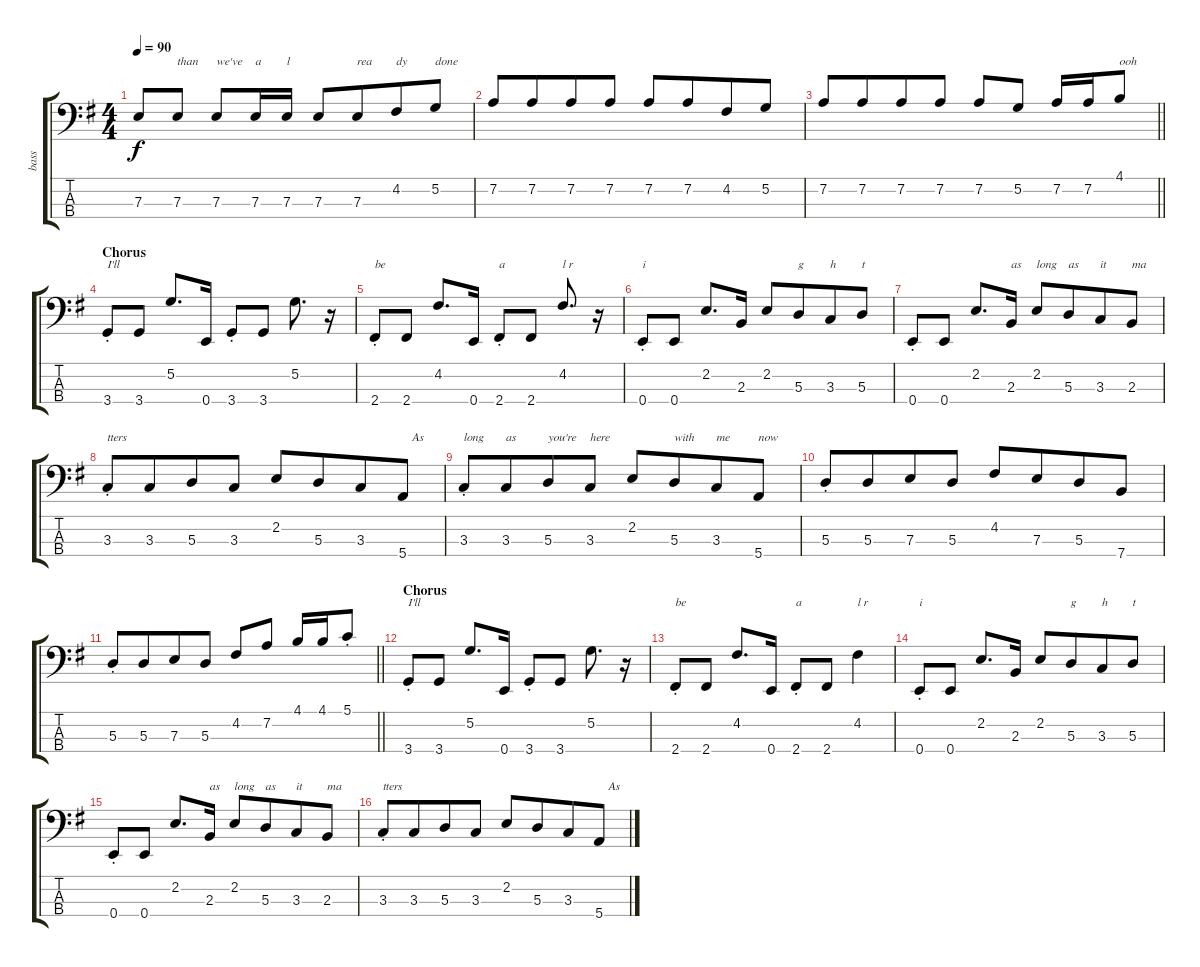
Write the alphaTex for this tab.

\track ("bass" "bass") {instrument electricbassfinger}
\staff {score tabs}
\tuning (G2 D2 A1 E1) {hide}
\ts (4 4)
\tempo 90
\clef f4
\ks g
7.3.8{dy f beam Up} 7.3.8{txt "than" beam Up} 7.3.8{txt "we've" beam Up} 7.3.16{txt "a" beam Up} 7.3.16{txt "l" beam Up} 7.3.8{beam Up} 7.3.8{txt "rea" beam Up beam merge} 4.2.8{txt "dy" beam Up} 5.2.8{txt "done" beam Up} |
7.2.8{beam Up} 7.2.8{beam Up beam merge} 7.2.8{beam Up} 7.2.8{beam Up} 7.2.8{beam Up} 7.2.8{beam Up beam merge} 4.2.8{beam Up} 5.2.8{beam Up} |
\barLineRight lightlight
7.2.8{beam Up} 7.2.8{beam Up beam merge} 7.2.8{beam Up} 7.2.8{beam Up} 7.2.8{beam Up} 5.2.8{beam Up} 7.2.16{beam Up} 7.2.16{beam Up} 4.1.8{txt "ooh" beam Up} |
\section ("" "Chorus")
3.4{st}.8{txt "I'll"} 3.4.8 5.2.8{d} 0.4.16 3.4{st}.8 3.4.8 5.2.8{d} r.16 |
2.4{st}.8{txt "be"} 2.4.8 4.2.8{d} 0.4.16 2.4{st}.8{txt "a"} 2.4.8 4.2.8{d txt "l r" beam Up} r.16 |
0.4{st}.8{txt "i"} 0.4.8 2.2.8{d beam Up} 2.3.16{beam Up} 2.2.8{beam Up} 5.3.8{txt "g" beam Up beam merge} 3.3.8{txt "h" beam Up} 5.3.8{txt "t" beam Up} |
0.4{st}.8 0.4.8{beam split} 2.2.8{d beam Up} 2.3.16{txt "as" beam Up} 2.2.8{txt "long" beam Up} 5.3.8{txt "as" beam Up beam merge} 3.3.8{txt "it" beam Up} 2.3.8{txt "ma" beam Up} |
3.3{st}.8{txt "tters" beam Up} 3.3.8{beam Up beam merge} 5.3.8{beam Up} 3.3.8{beam Up} 2.2.8 5.3.8{beam merge} 3.3.8 5.4.8{txt "   As"} |
3.3{st}.8{txt "long" beam Up} 3.3.8{txt "as" beam Up beam merge} 5.3.8{txt "you're" beam Up} 3.3.8{txt "here" beam Up} 2.2.8 5.3.8{txt "with" beam merge} 3.3.8{txt "me"} 5.4.8{txt "now"} |
5.3{st}.8{beam Up} 5.3.8{beam Up beam merge} 7.3.8{beam Up} 5.3.8{beam Up} 4.2.8{beam Up} 7.3.8{beam Up beam merge} 5.3.8{beam Up} 7.4.8{beam Up} |
\barLineRight lightlight
5.3{st}.8{beam Up} 5.3.8{beam Up beam merge} 7.3.8{beam Up} 5.3.8{beam Up} 4.2.8{beam Up} 7.2.8{beam Up} 4.1.16{beam Up} 4.1.16{beam Up} 5.1{st}.8{beam Up} |
\section ("" "Chorus")
3.4{st}.8{txt "I'll"} 3.4.8 5.2.8{d} 0.4.16 3.4{st}.8 3.4.8 5.2.8{d} r.16 |
2.4{st}.8{txt "be"} 2.4.8 4.2.8{d} 0.4.16 2.4{st}.8{txt "a"} 2.4.8 4.2.4{txt "l r"} |
0.4{st}.8{txt "i"} 0.4.8 2.2.8{d beam Up} 2.3.16{beam Up} 2.2.8{beam Up} 5.3.8{txt "g" beam Up beam merge} 3.3.8{txt "h" beam Up} 5.3.8{txt "t" beam Up} |
0.4{st}.8 0.4.8 2.2.8{d beam Up} 2.3.16{txt "as" beam Up} 2.2.8{txt "long" beam Up} 5.3.8{txt "as" beam Up beam merge} 3.3.8{txt "it" beam Up} 2.3.8{txt "ma" beam Up} |
3.3{st}.8{txt "tters" beam Up} 3.3.8{beam Up beam merge} 5.3.8{beam Up} 3.3.8{beam Up} 2.2.8 5.3.8{beam merge} 3.3.8 5.4.8{txt "   As"}
